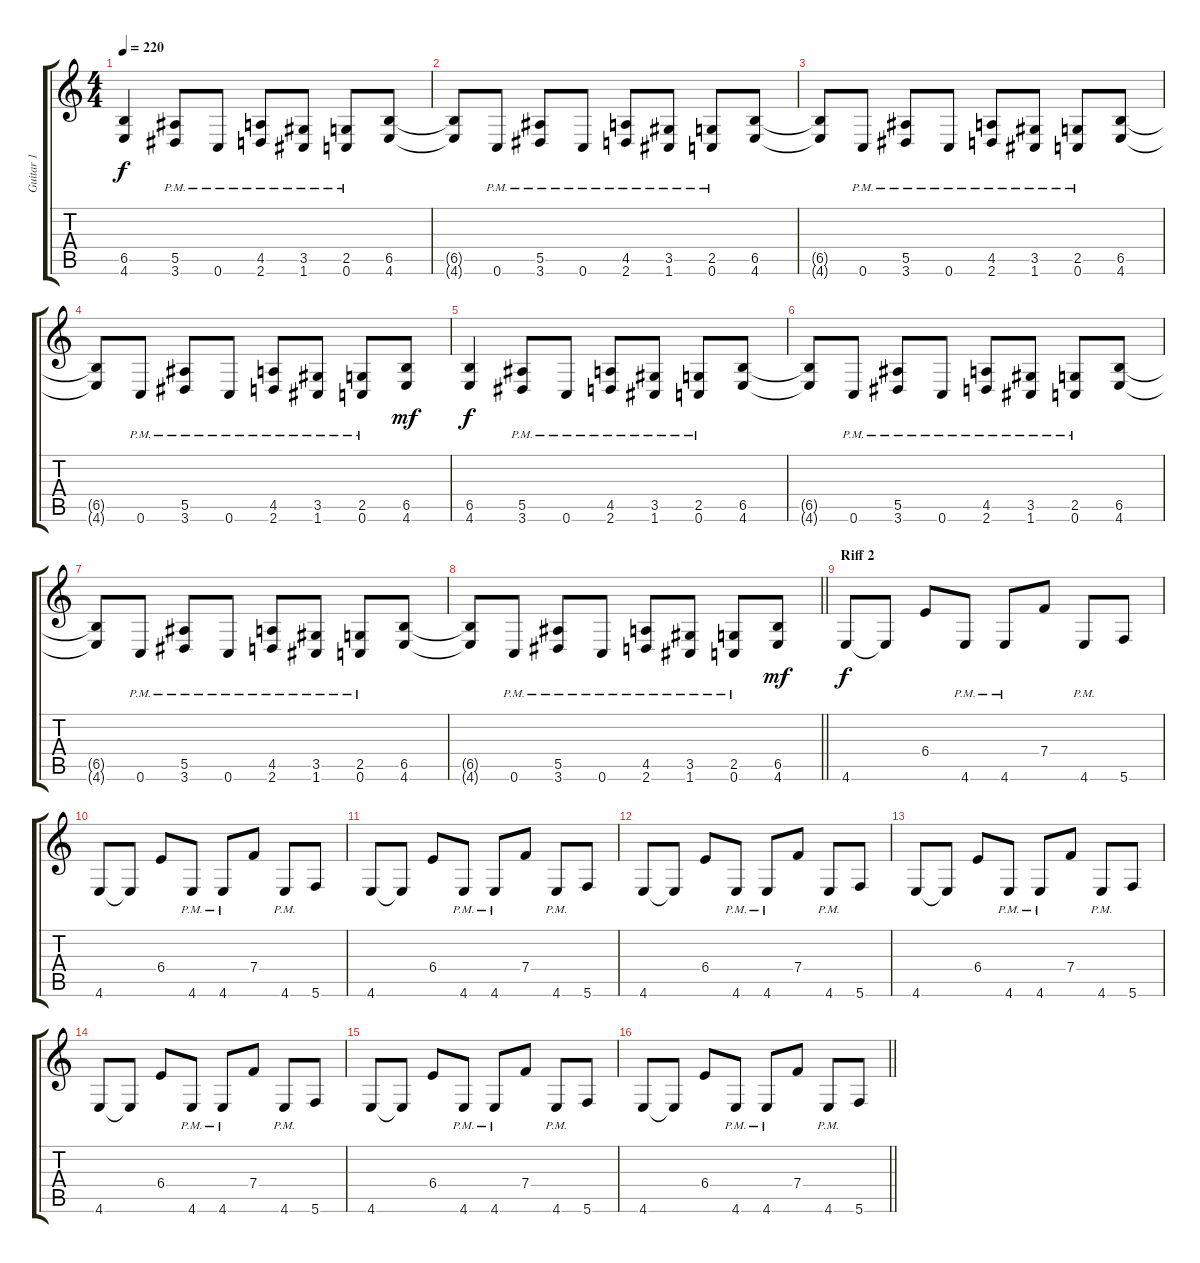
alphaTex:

\track ("Guitar 1" "Guitar 1") {instrument distortionguitar}
\staff {score tabs}
\tuning (C4 G3 Eb3 Bb2 F2 C2) {hide}
\ts (4 4)
\tempo 220
\clef g2
\ks c
(6.5 4.6).4{dy f} (5.5{pm} 3.6{pm}).8 0.6{pm}.8 (4.5{pm} 2.6{pm}).8 (3.5{pm} 1.6{pm}).8 (2.5{pm} 0.6{pm}).8 (6.5 4.6).8 |
(6.5{t} 4.6{t}).8 0.6{pm}.8 (5.5{pm} 3.6{pm}).8 0.6{pm}.8 (4.5{pm} 2.6{pm}).8 (3.5{pm} 1.6{pm}).8 (2.5{pm} 0.6{pm}).8 (6.5 4.6).8 |
(6.5{t} 4.6{t}).8 0.6{pm}.8 (5.5{pm} 3.6{pm}).8 0.6{pm}.8 (4.5{pm} 2.6{pm}).8 (3.5{pm} 1.6{pm}).8 (2.5{pm} 0.6{pm}).8 (6.5 4.6).8 |
(6.5{t} 4.6{t}).8 0.6{pm}.8 (5.5{pm} 3.6{pm}).8 0.6{pm}.8 (4.5{pm} 2.6{pm}).8 (3.5{pm} 1.6{pm}).8 (2.5{pm} 0.6{pm}).8 (6.5 4.6).8{dy mf} |
(6.5 4.6).4{dy f} (5.5{pm} 3.6{pm}).8 0.6{pm}.8 (4.5{pm} 2.6{pm}).8 (3.5{pm} 1.6{pm}).8 (2.5{pm} 0.6{pm}).8 (6.5 4.6).8 |
(6.5{t} 4.6{t}).8 0.6{pm}.8 (5.5{pm} 3.6{pm}).8 0.6{pm}.8 (4.5{pm} 2.6{pm}).8 (3.5{pm} 1.6{pm}).8 (2.5{pm} 0.6{pm}).8 (6.5 4.6).8 |
(6.5{t} 4.6{t}).8 0.6{pm}.8 (5.5{pm} 3.6{pm}).8 0.6{pm}.8 (4.5{pm} 2.6{pm}).8 (3.5{pm} 1.6{pm}).8 (2.5{pm} 0.6{pm}).8 (6.5 4.6).8 |
\barLineRight lightlight
(6.5{t} 4.6{t}).8 0.6{pm}.8 (5.5{pm} 3.6{pm}).8 0.6{pm}.8 (4.5{pm} 2.6{pm}).8 (3.5{pm} 1.6{pm}).8 (2.5{pm} 0.6{pm}).8 (6.5 4.6).8{dy mf} |
\section ("" "Riff 2")
4.6.8{dy f} 4.6{t}.8 6.4.8 4.6{pm}.8 4.6{pm}.8 7.4.8 4.6{pm}.8 5.6.8 |
4.6.8 4.6{t}.8 6.4.8 4.6{pm}.8 4.6{pm}.8 7.4.8 4.6{pm}.8 5.6.8 |
4.6.8 4.6{t}.8 6.4.8 4.6{pm}.8 4.6{pm}.8 7.4.8 4.6{pm}.8 5.6.8 |
4.6.8 4.6{t}.8 6.4.8 4.6{pm}.8 4.6{pm}.8 7.4.8 4.6{pm}.8 5.6.8 |
4.6.8 4.6{t}.8 6.4.8 4.6{pm}.8 4.6{pm}.8 7.4.8 4.6{pm}.8 5.6.8 |
4.6.8 4.6{t}.8 6.4.8 4.6{pm}.8 4.6{pm}.8 7.4.8 4.6{pm}.8 5.6.8 |
4.6.8 4.6{t}.8 6.4.8 4.6{pm}.8 4.6{pm}.8 7.4.8 4.6{pm}.8 5.6.8 |
\barLineRight lightlight
4.6.8 4.6{t}.8 6.4.8 4.6{pm}.8 4.6{pm}.8 7.4.8 4.6{pm}.8 5.6.8
